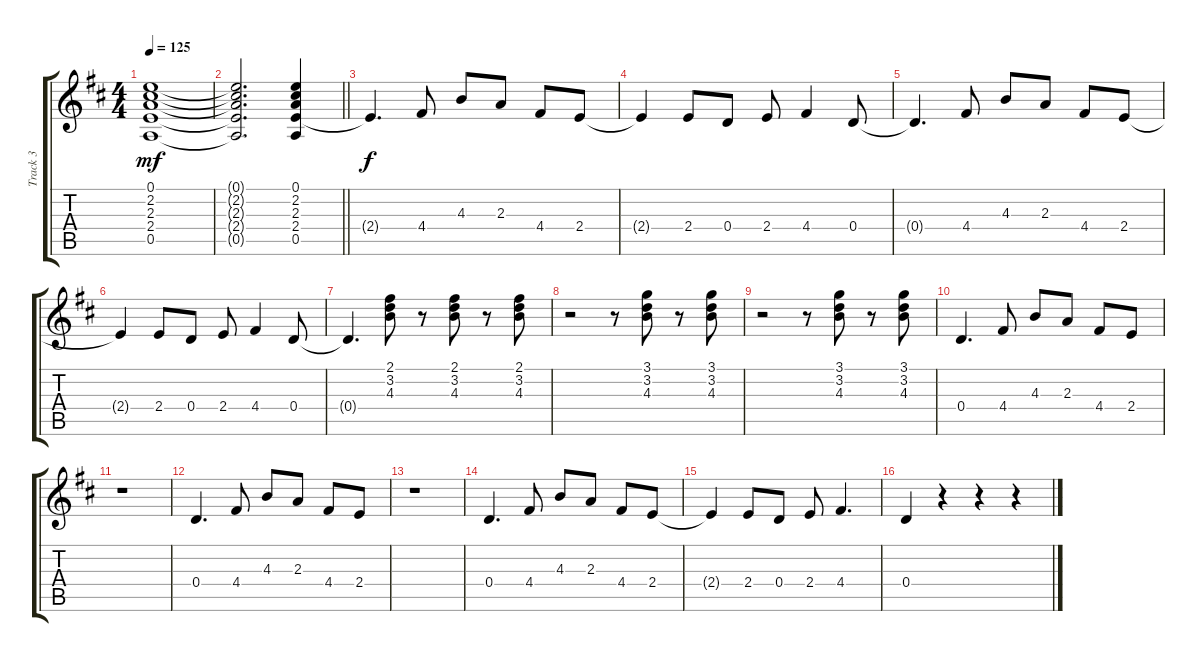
\track ("Track 3" "Track 3") {instrument electricguitarclean}
\staff {score tabs}
\tuning (E4 B3 G3 D3 A2 E2) {hide}
\ts (4 4)
\tempo 125
\clef g2
\ks d
(0.1 2.2 2.3 2.4 0.5).1{dy mf} |
\barLineRight lightlight
(0.1{t} 2.2{t} 2.3{t} 2.4{t} 0.5{t}).2{d} (0.1 2.2 2.3 2.4 0.5).4 |
2.4{t}.4{d dy f} 4.4.8 4.3.8 2.3.8 4.4.8 2.4.8 |
2.4{t}.4 2.4.8 0.4.8 2.4.8 4.4.4 0.4.8 |
0.4{t}.4{d} 4.4.8 4.3.8 2.3.8 4.4.8 2.4.8 |
2.4{t}.4 2.4.8 0.4.8 2.4.8 4.4.4 0.4.8 |
0.4{t}.4{d} (2.1 3.2 4.3).8 r.8 (2.1 3.2 4.3).8 r.8 (2.1 3.2 4.3).8 |
r.2 r.8 (3.1 3.2 4.3).8 r.8 (3.1 3.2 4.3).8 |
r.2 r.8 (3.1 3.2 4.3).8 r.8 (3.1 3.2 4.3).8 |
0.4.4{d} 4.4.8 4.3.8 2.3.8 4.4.8 2.4.8 |
r.1 |
0.4.4{d} 4.4.8 4.3.8 2.3.8 4.4.8 2.4.8 |
r.1 |
0.4.4{d} 4.4.8 4.3.8 2.3.8 4.4.8 2.4.8 |
2.4{t}.4 2.4.8 0.4.8 2.4.8 4.4.4{d} |
0.4.4 r.4 r.4 r.4
